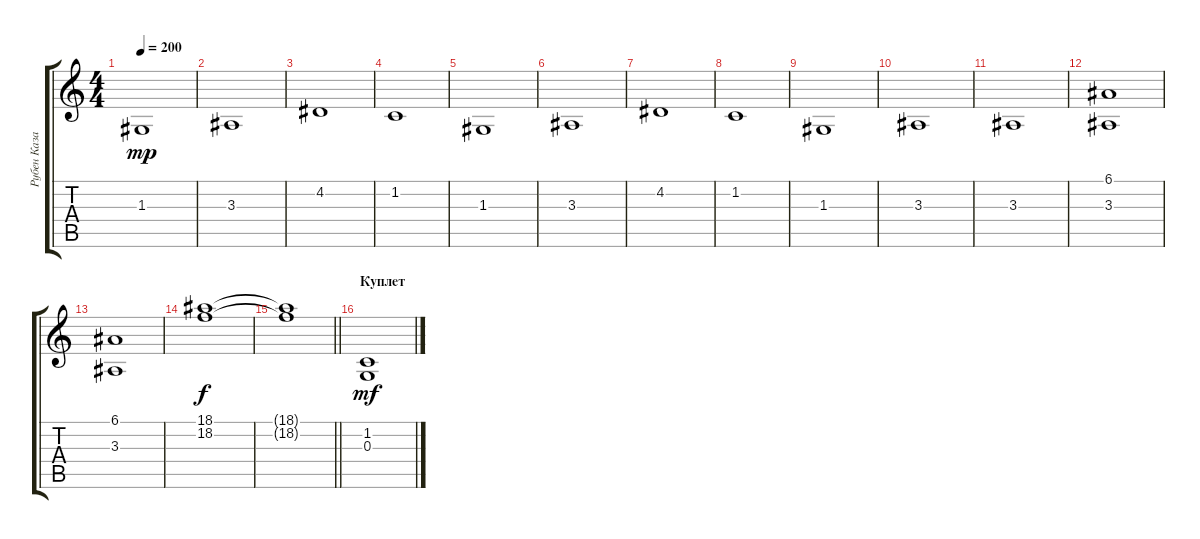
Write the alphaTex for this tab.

\track ("Рубен Казарьян" "Рубен Каза") {instrument tuba}
\staff {score tabs}
\tuning (E4 B3 G3 D3 A2 C2) {hide}
\ts (4 4)
\tempo 200
\clef g2
\ks c
1.3.1{dy mp} |
3.3.1 |
4.2.1 |
1.2.1 |
1.3.1 |
3.3.1 |
4.2.1 |
1.2.1 |
1.3.1 |
3.3.1 |
3.3.1 |
(6.1 3.3).1 |
(6.1 3.3).1 |
(18.1 18.2).1{dy f} |
\barLineRight lightlight
(18.1{t} 18.2{t}).1 |
\section ("" "Куплет")
(1.2 0.3).1{dy mf}
